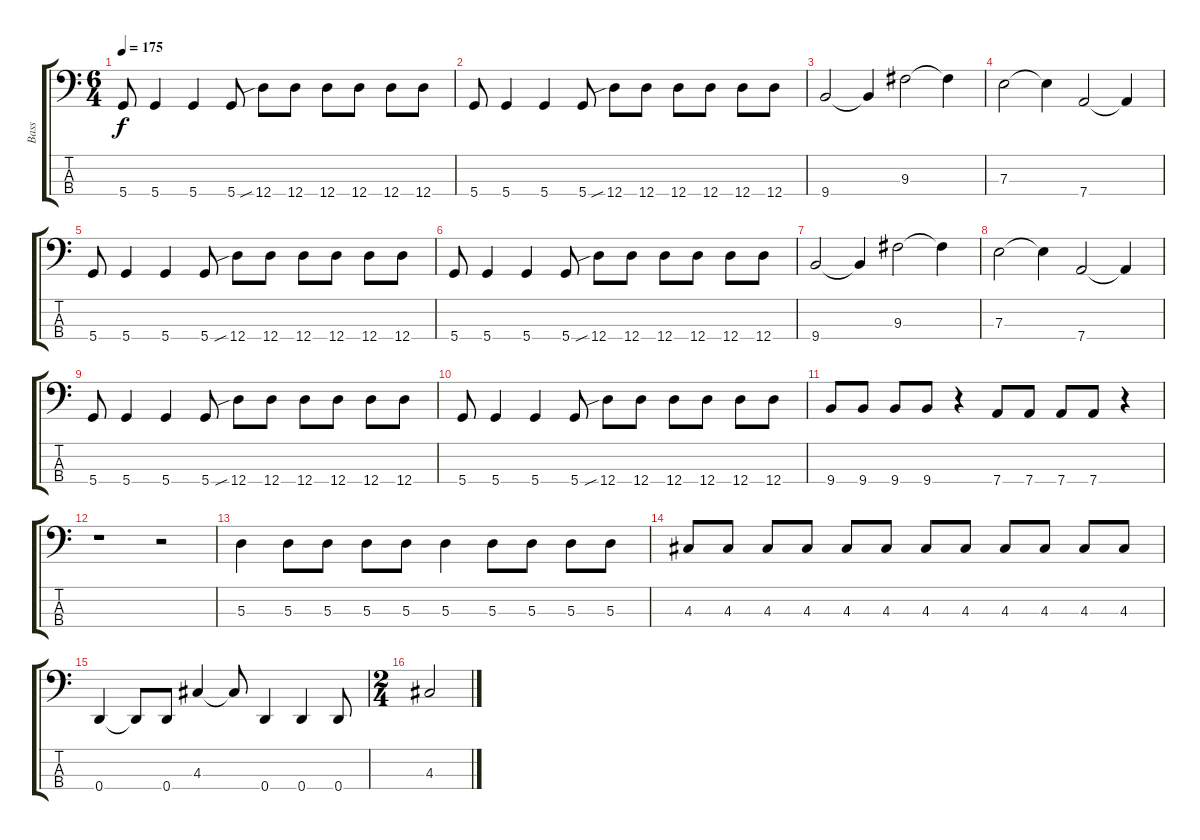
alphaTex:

\track ("Bass" "Bass") {instrument electricbasspick}
\staff {score tabs}
\tuning (G2 D2 A1 D1) {hide}
\ts (6 4)
\tempo 175
\clef f4
\ks c
5.4.8{dy f} 5.4.4 5.4.4 5.4.8 12.4{sib}.8 12.4.8 12.4.8 12.4.8 12.4.8 12.4.8 |
5.4.8 5.4.4 5.4.4 5.4.8 12.4{sib}.8 12.4.8 12.4.8 12.4.8 12.4.8 12.4.8 |
9.4.2 9.4{t}.4 9.3.2 9.3{t}.4 |
7.3.2 7.3{t}.4 7.4.2 7.4{t}.4 |
5.4.8 5.4.4 5.4.4 5.4.8 12.4{sib}.8 12.4.8 12.4.8 12.4.8 12.4.8 12.4.8 |
5.4.8 5.4.4 5.4.4 5.4.8 12.4{sib}.8 12.4.8 12.4.8 12.4.8 12.4.8 12.4.8 |
9.4.2 9.4{t}.4 9.3.2 9.3{t}.4 |
7.3.2 7.3{t}.4 7.4.2 7.4{t}.4 |
5.4.8 5.4.4 5.4.4 5.4.8 12.4{sib}.8 12.4.8 12.4.8 12.4.8 12.4.8 12.4.8 |
5.4.8 5.4.4 5.4.4 5.4.8 12.4{sib}.8 12.4.8 12.4.8 12.4.8 12.4.8 12.4.8 |
9.4.8 9.4.8 9.4.8 9.4.8 r.4 7.4.8 7.4.8 7.4.8 7.4.8 r.4 |
r.1 r.2 |
5.3.4 5.3.8 5.3.8 5.3.8 5.3.8 5.3.4 5.3.8 5.3.8 5.3.8 5.3.8 |
4.3.8 4.3.8 4.3.8 4.3.8 4.3.8 4.3.8 4.3.8 4.3.8 4.3.8 4.3.8 4.3.8 4.3.8 |
0.4.4 0.4{t}.8 0.4.8 4.3.4 4.3{t}.8 0.4.4 0.4.4 0.4.8 |
\ts (2 4)
4.3.2
